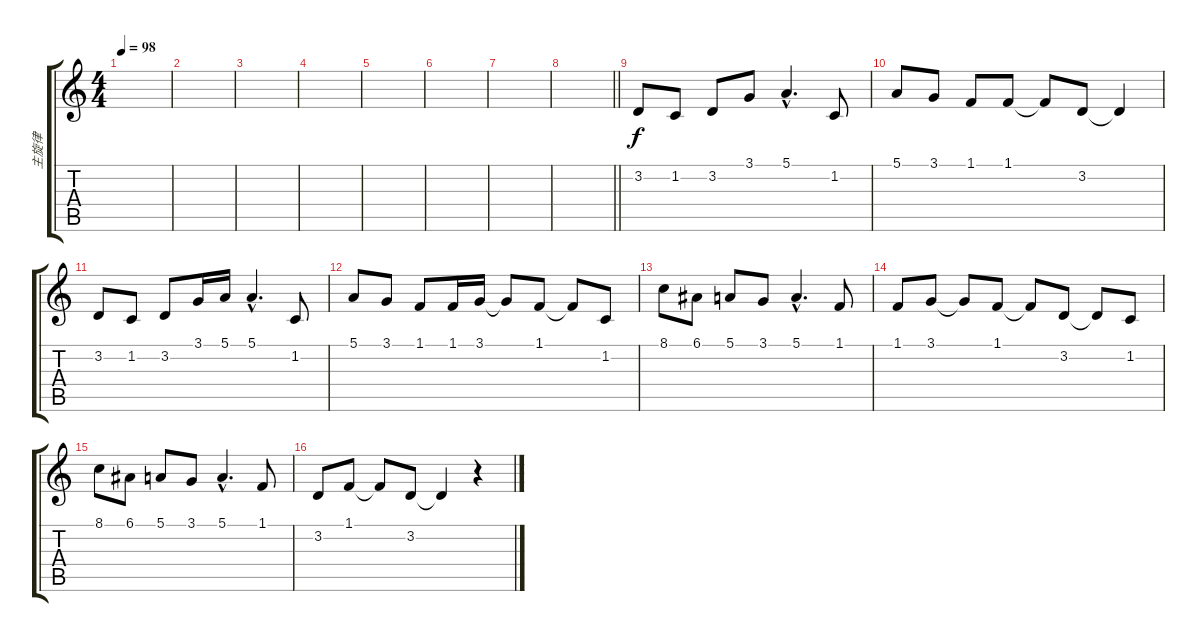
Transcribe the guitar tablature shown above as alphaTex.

\track ("主旋律" "主旋律") {instrument harmonica}
\staff {score tabs}
\tuning (E4 B3 G3 D3 A2 E2) {hide}
\ts (4 4)
\tempo 98
\clef g2
\ks c
|
|
|
|
|
|
|
\barLineRight lightlight
|
3.2.8 1.2.8 3.2.8 3.1.8 5.1{hac}.4{d} 1.2.8 |
5.1.8 3.1.8 1.1.8 1.1.8 1.1{t}.8 3.2.8 3.2{t}.4 |
3.2.8 1.2.8 3.2.8 3.1.16 5.1.16 5.1{hac}.4{d} 1.2.8 |
5.1.8 3.1.8 1.1.8 1.1.16 3.1.16 3.1{t}.8 1.1.8 1.1{t}.8 1.2.8 |
8.1.8 6.1.8 5.1.8 3.1.8 5.1{hac}.4{d} 1.1.8 |
1.1.8 3.1.8 3.1{t}.8 1.1.8 1.1{t}.8 3.2.8 3.2{t}.8 1.2.8 |
8.1.8 6.1.8 5.1.8 3.1.8 5.1{hac}.4{d} 1.1.8 |
3.2.8 1.1.8 1.1{t}.8 3.2.8 3.2{t}.4 r.4
